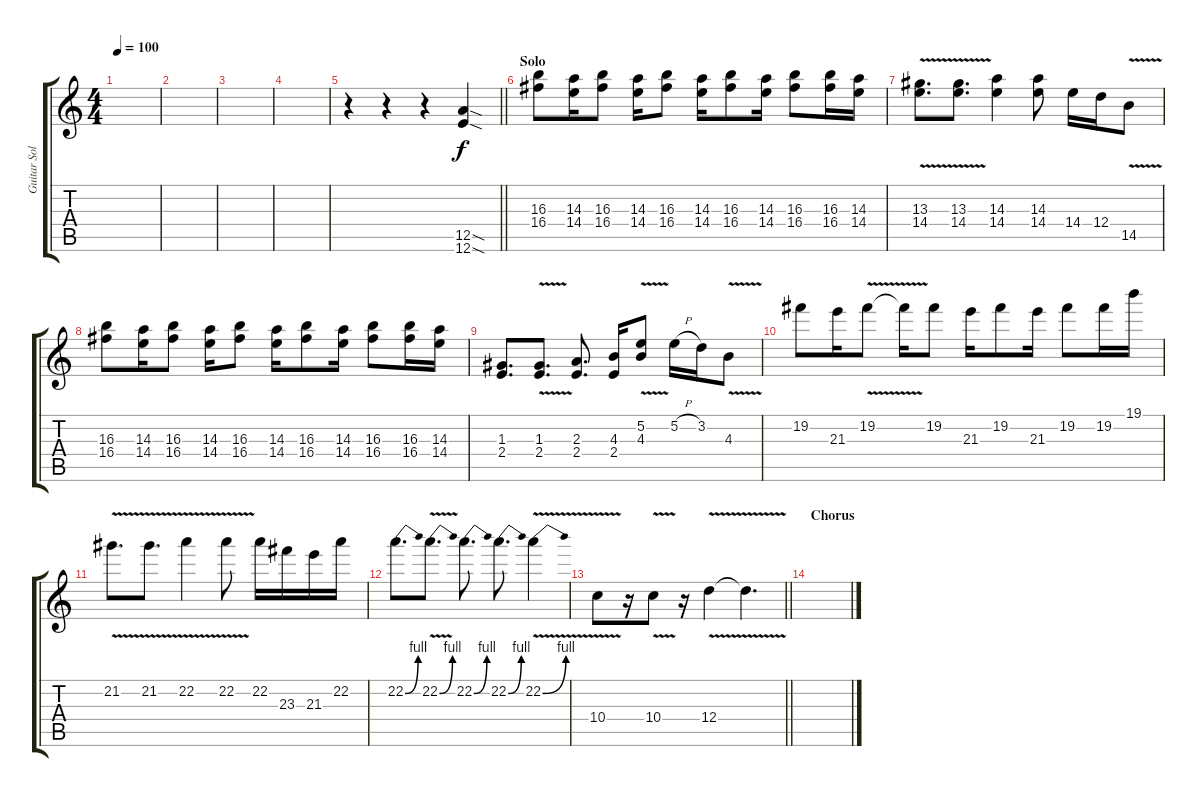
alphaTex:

\track ("Guitar Solo" "Guitar Sol") {instrument distortionguitar}
\staff {score tabs}
\tuning (E4 B3 G3 D3 A2 E2) {hide}
\ts (4 4)
\tempo 100
\clef g2
\ks c
|
|
|
|
\barLineRight lightlight
r.4 r.4 r.4 (12.5{sod} 12.6{sod}).4 |
\section ("" "Solo")
(16.3 16.4).8 (14.3 14.4).16 (16.3 16.4).8 (14.3 14.4).16 (16.3 16.4).8 (14.3 14.4).16 (16.3 16.4).8 (14.3 14.4).16 (16.3 16.4).8 (16.3 16.4).16 (14.3 14.4).16 |
(13.3{v} 14.4).8{d} (13.3{v} 14.4).8{d} (14.3 14.4).4 (14.3 14.4).8 14.4.16 12.4.16 14.5{v}.8 |
(16.3 16.4).8 (14.3 14.4).16 (16.3 16.4).8 (14.3 14.4).16 (16.3 16.4).8 (14.3 14.4).16 (16.3 16.4).8 (14.3 14.4).16 (16.3 16.4).8 (16.3 16.4).16 (14.3 14.4).16 |
(1.3 2.4).8{d} (1.3{v} 2.4).8{d} (2.3 2.4).8{d} (4.3 2.4).16 (5.2{v} 4.3{v}).8 5.2{h}.16 3.2.16 4.3{v}.8 |
19.2.8 21.3.16 19.2{v}.8 19.2{t}.16 19.2.8 21.3.16 19.2.8 21.3.16 19.2.8 19.2.16 19.1.16 |
21.2{v}.8{d} 21.2{v}.8{d} 22.2{v}.4 22.2{v}.8 22.2.16 23.3.16 21.3.16 22.2.16 |
22.2{be (bend 0 0 60 4)}.8{d} 22.2{be (bend 0 0 60 4) v}.8{d} 22.2{be (bend 0 0 60 4)}.8{d} 22.2{be (bend 0 0 60 4)}.8{d} 22.2{be (bend 0 0 60 4) v}.4 |
\barLineRight lightlight
10.4{v}.8 r.16 10.4{v}.8 r.16 12.4{v}.4 12.4{t}.4{d} |
\section ("" "Chorus")
